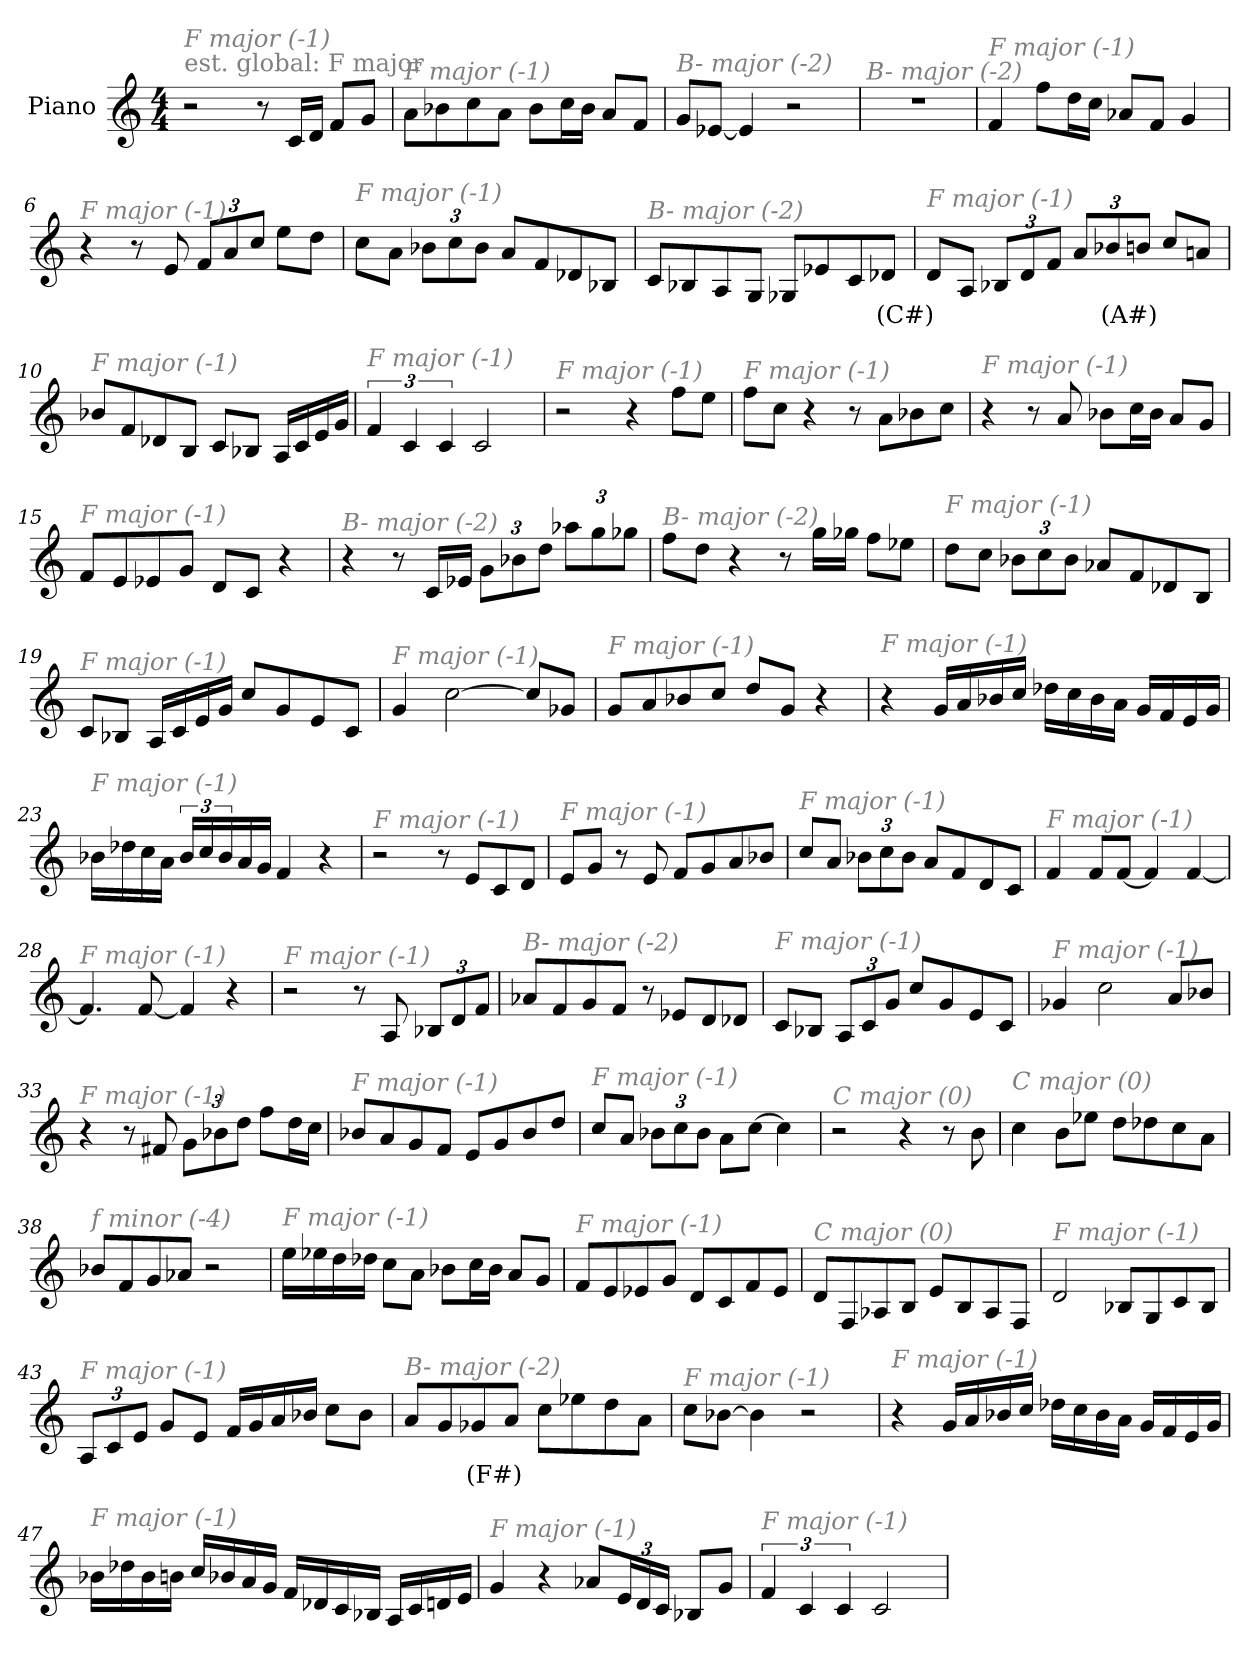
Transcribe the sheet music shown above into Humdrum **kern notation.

**kern	**text
*part1	*part1
*staff1	*staff1
*I"Piano	*
*I'Pno	*
*clefG2	*
*k[]	*
*M4/4	*
*MM220	*
=1	=1
!LO:TX:a:color=#808080:t=est. global&colon; F major	!
!LO:TX:i:color=#808080:t=F major (-1)	!
2r	.
8r	.
16c/LL	.
16d/JJ	.
8f/L	.
8g/J	.
=2	=2
!LO:TX:i:color=#808080:t=F major (-1)	!
8a\L	.
8b-X\	.
8cc\	.
8a\J	.
8b-\L	.
16cc\L	.
16b-\JJ	.
8a/L	.
8f/J	.
=3	=3
!LO:TX:i:color=#808080:t=B- major (-2)	!
8g/L	.
[8e-X/J	.
4e-/]	.
2r	.
=4	=4
!LO:TX:i:color=#808080:t=B- major (-2)	!
1r	.
=5	=5
!LO:TX:i:color=#808080:t=F major (-1)	!
4f/	.
8ff\L	.
16dd\L	.
16cc\JJ	.
8a-X/L	.
8f/J	.
4g/	.
!!LO:LB:g=z
=6	=6
!LO:TX:i:color=#808080:t=F major (-1)	!
4r	.
8r	.
8e/	.
*Xbrackettup	*
12f/L	.
12a/	.
12cc/J	.
8ee\L	.
8dd\J	.
=7	=7
!LO:TX:i:color=#808080:t=F major (-1)	!
8cc\L	.
8a\J	.
12b-X\L	.
12cc\	.
12b-\J	.
8a/L	.
8f/	.
8d-X/	.
8B-X/J	.
=8	=8
!LO:TX:i:color=#808080:t=B- major (-2)	!
8c/L	.
8B-X/	.
8A/	.
8G/J	.
8G-X/L	.
8e-X/	.
8c/	.
8d-Xi/J	(C#)
=9	=9
!LO:TX:i:color=#808080:t=F major (-1)	!
8d/L	.
8A/J	.
12B-X/L	.
12d/	.
12f/J	.
12a/L	.
12b-Xi/	(A#)
12b/J	.
8cc/L	.
8an/J	.
!!LO:LB:g=z
=10	=10
!LO:TX:i:color=#808080:t=F major (-1)	!
8b-X/L	.
8f/	.
8d-X/	.
8B/J	.
8c/L	.
8B-X/J	.
16A/LL	.
16c/	.
16e/	.
16g/JJ	.
=11	=11
*brackettup	*
!LO:TX:i:color=#808080:t=F major (-1)	!
6f/	.
6c/	.
6c/	.
2c/	.
=12	=12
!LO:TX:i:color=#808080:t=F major (-1)	!
2r	.
4r	.
8ff\L	.
8ee\J	.
=13	=13
!LO:TX:i:color=#808080:t=F major (-1)	!
8ff\L	.
8cc\J	.
4r	.
8r	.
8a\L	.
8b-X\	.
8cc\J	.
!!LO:LB:g=z
=14	=14
!LO:TX:i:color=#808080:t=F major (-1)	!
4r	.
8r	.
8a/	.
8b-X\L	.
16cc\L	.
16b-\JJ	.
8a/L	.
8g/J	.
=15	=15
!LO:TX:i:color=#808080:t=F major (-1)	!
8f/L	.
8e/	.
8e-X/	.
8g/J	.
8d/L	.
8c/J	.
4r	.
=16	=16
!LO:TX:i:color=#808080:t=B- major (-2)	!
4r	.
8r	.
16c/LL	.
16e-X/JJ	.
*Xbrackettup	*
12g\L	.
12b-X\	.
12dd\J	.
12aa-X\L	.
12gg\	.
12gg-X\J	.
=17	=17
!LO:TX:i:color=#808080:t=B- major (-2)	!
8ff\L	.
8dd\J	.
4r	.
8r	.
16gg\LL	.
16gg-X\JJ	.
8ff\L	.
8ee-X\J	.
!!LO:LB:g=z
=18	=18
!LO:TX:i:color=#808080:t=F major (-1)	!
8dd\L	.
8cc\J	.
12b-X\L	.
12cc\	.
12b-\J	.
8a-X/L	.
8f/	.
8d-X/	.
8B/J	.
=19	=19
!LO:TX:i:color=#808080:t=F major (-1)	!
8c/L	.
8B-X/J	.
16A/LL	.
16c/	.
16e/	.
16g/JJ	.
8cc/L	.
8g/	.
8e/	.
8c/J	.
=20	=20
!LO:TX:i:color=#808080:t=F major (-1)	!
4g/	.
[2cc\	.
8cc/L]	.
8g-X/J	.
=21	=21
!LO:TX:i:color=#808080:t=F major (-1)	!
8g/L	.
8a/	.
8b-X/	.
8cc/J	.
8dd/L	.
8g/J	.
4r	.
!!LO:LB:g=z
=22	=22
!LO:TX:i:color=#808080:t=F major (-1)	!
4r	.
16g/LL	.
16a/	.
16b-X/	.
16cc/JJ	.
16dd-X\LL	.
16cc\	.
16b-\	.
16a\JJ	.
16g/LL	.
16f/	.
16e/	.
16g/JJ	.
=23	=23
!LO:TX:i:color=#808080:t=F major (-1)	!
16b-X\LL	.
16dd-X\	.
16cc\	.
16a\JJ	.
*brackettup	*
24b-/LL	.
24cc/	.
24b-/	.
16a/	.
16g/JJ	.
4f/	.
4r	.
=24	=24
!LO:TX:i:color=#808080:t=F major (-1)	!
2r	.
8r	.
8e/L	.
8c/	.
8d/J	.
=25	=25
!LO:TX:i:color=#808080:t=F major (-1)	!
8e/L	.
8g/J	.
8r	.
8e/	.
8f/L	.
8g/	.
8a/	.
8b-X/J	.
!!LO:LB:g=z
=26	=26
!LO:TX:i:color=#808080:t=F major (-1)	!
8cc/L	.
8a/J	.
*Xbrackettup	*
12b-X\L	.
12cc\	.
12b-\J	.
8a/L	.
8f/	.
8d/	.
8c/J	.
=27	=27
!LO:TX:i:color=#808080:t=F major (-1)	!
4f/	.
8f/L	.
[8f/J	.
4f/]	.
[4f/	.
=28	=28
!LO:TX:i:color=#808080:t=F major (-1)	!
4.f/]	.
[8f/	.
4f/]	.
4r	.
=29	=29
!LO:TX:i:color=#808080:t=F major (-1)	!
2r	.
8r	.
8A/	.
12B-X/L	.
12d/	.
12f/J	.
=30	=30
!LO:TX:i:color=#808080:t=B- major (-2)	!
8a-X/L	.
8f/	.
8g/	.
8f/J	.
8r	.
8e-X/L	.
8d/	.
8d-X/J	.
!!LO:LB:g=z
=31	=31
!LO:TX:i:color=#808080:t=F major (-1)	!
8c/L	.
8B-X/J	.
12A/L	.
12c/	.
12g/J	.
8cc/L	.
8g/	.
8e/	.
8c/J	.
=32	=32
!LO:TX:i:color=#808080:t=F major (-1)	!
4g-X/	.
2cc\	.
8a/L	.
8b-X/J	.
=33	=33
!LO:TX:i:color=#808080:t=F major (-1)	!
4r	.
8r	.
8f#X/	.
12g\L	.
12b-X\	.
12dd\J	.
8ff\L	.
16dd\L	.
16cc\JJ	.
=34	=34
!LO:TX:i:color=#808080:t=F major (-1)	!
8b-X/L	.
8a/	.
8g/	.
8f/J	.
8e/L	.
8g/	.
8b-/	.
8dd/J	.
!!LO:LB:g=z
=35	=35
!LO:TX:i:color=#808080:t=F major (-1)	!
8cc/L	.
8a/J	.
12b-X\L	.
12cc\	.
12b-\J	.
8a\L	.
[8cc\J	.
4cc\]	.
=36	=36
!LO:TX:i:color=#808080:t=C major (0)	!
2r	.
4r	.
8r	.
8b\	.
=37	=37
!LO:TX:i:color=#808080:t=C major (0)	!
4cc\	.
8b\L	.
8ee-X\J	.
8dd\L	.
8dd-X\	.
8cc\	.
8a\J	.
=38	=38
!LO:TX:i:color=#808080:t=f minor (-4)	!
8b-X/L	.
8f/	.
8g/	.
8a-X/J	.
2r	.
!!LO:LB:g=z
=39	=39
!LO:TX:i:color=#808080:t=F major (-1)	!
16ee\LL	.
16ee-X\	.
16dd\	.
16dd-X\JJ	.
8cc\L	.
8a\J	.
8b-X\L	.
16cc\L	.
16b-\JJ	.
8a/L	.
8g/J	.
=40	=40
!LO:TX:i:color=#808080:t=F major (-1)	!
8f/L	.
8e/	.
8e-X/	.
8g/J	.
8d/L	.
8c/	.
8f/	.
8e-/J	.
=41	=41
!LO:TX:i:color=#808080:t=C major (0)	!
8d/L	.
8F/	.
8A-X/	.
8B/J	.
8e/L	.
8B/	.
8A-/	.
8F/J	.
=42	=42
!LO:TX:i:color=#808080:t=F major (-1)	!
2d/	.
8B-X/L	.
8G/	.
8c/	.
8B-/J	.
!!LO:PB:g=z
=43	=43
!LO:TX:i:color=#808080:t=F major (-1)	!
12A/L	.
12c/	.
12e/J	.
8g/L	.
8e/J	.
16f/LL	.
16g/	.
16a/	.
16b-X/JJ	.
8cc\L	.
8b-\J	.
=44	=44
!LO:TX:i:color=#808080:t=B- major (-2)	!
8a/L	.
8g/	.
8g-Xi/	(F#)
8a/J	.
8cc\L	.
8ee-X\	.
8dd\	.
8a\J	.
=45	=45
!LO:TX:i:color=#808080:t=F major (-1)	!
8cc\L	.
[8b-X\J	.
4b-\]	.
2r	.
=46	=46
!LO:TX:i:color=#808080:t=F major (-1)	!
4r	.
16g/LL	.
16a/	.
16b-X/	.
16cc/JJ	.
16dd-X\LL	.
16cc\	.
16b-\	.
16a\JJ	.
16g/LL	.
16f/	.
16e/	.
16g/JJ	.
!!LO:LB:g=z
=47	=47
!LO:TX:i:color=#808080:t=F major (-1)	!
16b-X\LL	.
16dd-X\	.
16b-\	.
16bn\JJ	.
16cc/LL	.
16b-X/	.
16a/	.
16g/JJ	.
16f/LL	.
16d-X/	.
16c/	.
16B-X/JJ	.
16A/LL	.
16c/	.
16dn/	.
16e/JJ	.
=48	=48
!LO:TX:i:color=#808080:t=F major (-1)	!
4g/	.
4r	.
8a-X/L	.
24e/L	.
24d/	.
24c/JJ	.
8B-X/L	.
8g/J	.
=49	=49
*brackettup	*
!LO:TX:i:color=#808080:t=F major (-1)	!
6f/	.
6c/	.
6c/	.
2c/	.
=	=
*-	*-
